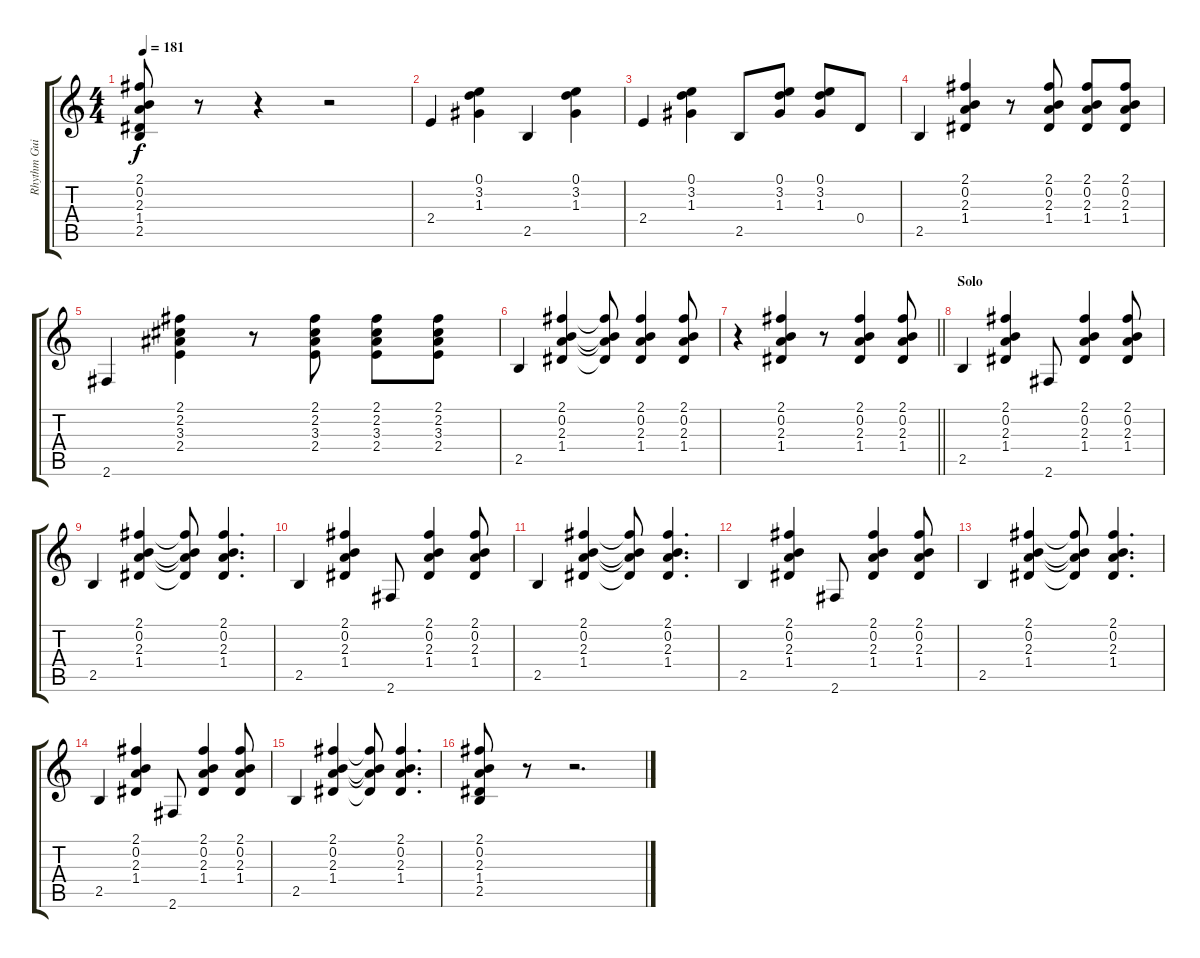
\track ("Rhythm Guitar" "Rhythm Gui") {instrument electricguitarclean}
\staff {score tabs}
\tuning (E4 B3 G3 D3 A2 E2) {hide}
\ts (4 4)
\tempo 181
\clef g2
\ks c
(2.1 0.2 2.3 1.4 2.5).8{dy f} r.8 r.4 r.2 |
2.4.4 (0.1 3.2 1.3).4 2.5.4 (0.1 3.2 1.3).4 |
2.4.4 (0.1 3.2 1.3).4 2.5.8 (0.1 3.2 1.3).8 (0.1 3.2 1.3).8 0.4.8 |
2.5.4 (2.1 0.2 2.3 1.4).4 r.8 (2.1 0.2 2.3 1.4).8 (2.1 0.2 2.3 1.4).8 (2.1 0.2 2.3 1.4).8 |
2.6.4 (2.1 2.2 3.3 2.4).4 r.8 (2.1 2.2 3.3 2.4).8 (2.1 2.2 3.3 2.4).8 (2.1 2.2 3.3 2.4).8 |
2.5.4 (2.1 0.2 2.3 1.4).4 (2.1{t} 0.2{t} 2.3{t} 1.4{t}).8 (2.1 0.2 2.3 1.4).4 (2.1 0.2 2.3 1.4).8 |
\barLineRight lightlight
r.4 (2.1 0.2 2.3 1.4).4 r.8 (2.1 0.2 2.3 1.4).4 (2.1 0.2 2.3 1.4).8 |
\section ("" "Solo")
2.5.4 (2.1 0.2 2.3 1.4).4 2.6.8 (2.1 0.2 2.3 1.4).4 (2.1 0.2 2.3 1.4).8 |
2.5.4 (2.1 0.2 2.3 1.4).4 (2.1{t} 0.2{t} 2.3{t} 1.4{t}).8 (2.1 0.2 2.3 1.4).4{d} |
2.5.4 (2.1 0.2 2.3 1.4).4 2.6.8 (2.1 0.2 2.3 1.4).4 (2.1 0.2 2.3 1.4).8 |
2.5.4 (2.1 0.2 2.3 1.4).4 (2.1{t} 0.2{t} 2.3{t} 1.4{t}).8 (2.1 0.2 2.3 1.4).4{d} |
2.5.4 (2.1 0.2 2.3 1.4).4 2.6.8 (2.1 0.2 2.3 1.4).4 (2.1 0.2 2.3 1.4).8 |
2.5.4 (2.1 0.2 2.3 1.4).4 (2.1{t} 0.2{t} 2.3{t} 1.4{t}).8 (2.1 0.2 2.3 1.4).4{d} |
2.5.4 (2.1 0.2 2.3 1.4).4 2.6.8 (2.1 0.2 2.3 1.4).4 (2.1 0.2 2.3 1.4).8 |
2.5.4 (2.1 0.2 2.3 1.4).4 (2.1{t} 0.2{t} 2.3{t} 1.4{t}).8 (2.1 0.2 2.3 1.4).4{d} |
(2.1 0.2 2.3 1.4 2.5).8 r.8 r.2{d}
